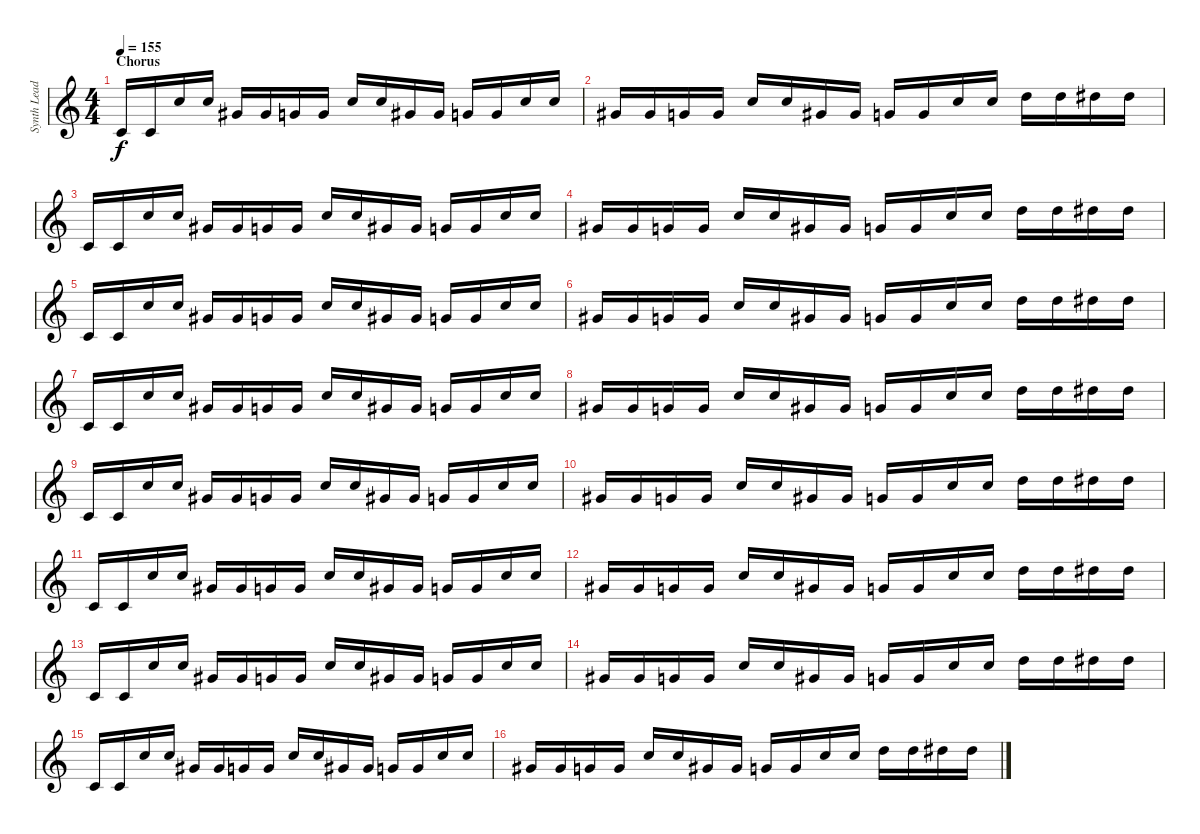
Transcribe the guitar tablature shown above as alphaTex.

\track ("Synth Lead" "Synth Lead") {instrument fx4atmosphere}
\staff {score}
\tuning (D4 A3 F3 C3 G2 C2) {hide}
\ts (4 4)
\section ("" "Chorus")
\tempo 155
\clef g2
\ks c
12.4.16{dy f} 12.4.16 19.3.16 19.3.16 20.4.16 20.4.16 19.4.16 19.4.16 19.3.16 19.3.16 20.4.16 20.4.16 19.4.16 19.4.16 19.3.16 19.3.16 |
20.4.16 20.4.16 19.4.16 19.4.16 19.3.16 19.3.16 20.4.16 20.4.16 19.4.16 19.4.16 19.3.16 19.3.16 21.3.16 21.3.16 22.3.16 22.3.16 |
12.4.16 12.4.16 19.3.16 19.3.16 20.4.16 20.4.16 19.4.16 19.4.16 19.3.16 19.3.16 20.4.16 20.4.16 19.4.16 19.4.16 19.3.16 19.3.16 |
20.4.16 20.4.16 19.4.16 19.4.16 19.3.16 19.3.16 20.4.16 20.4.16 19.4.16 19.4.16 19.3.16 19.3.16 21.3.16 21.3.16 22.3.16 22.3.16 |
12.4.16 12.4.16 19.3.16 19.3.16 20.4.16 20.4.16 19.4.16 19.4.16 19.3.16 19.3.16 20.4.16 20.4.16 19.4.16 19.4.16 19.3.16 19.3.16 |
20.4.16 20.4.16 19.4.16 19.4.16 19.3.16 19.3.16 20.4.16 20.4.16 19.4.16 19.4.16 19.3.16 19.3.16 21.3.16 21.3.16 22.3.16 22.3.16 |
12.4.16 12.4.16 19.3.16 19.3.16 20.4.16 20.4.16 19.4.16 19.4.16 19.3.16 19.3.16 20.4.16 20.4.16 19.4.16 19.4.16 19.3.16 19.3.16 |
20.4.16 20.4.16 19.4.16 19.4.16 19.3.16 19.3.16 20.4.16 20.4.16 19.4.16 19.4.16 19.3.16 19.3.16 21.3.16 21.3.16 22.3.16 22.3.16 |
12.4.16 12.4.16 19.3.16 19.3.16 20.4.16 20.4.16 19.4.16 19.4.16 19.3.16 19.3.16 20.4.16 20.4.16 19.4.16 19.4.16 19.3.16 19.3.16 |
20.4.16 20.4.16 19.4.16 19.4.16 19.3.16 19.3.16 20.4.16 20.4.16 19.4.16 19.4.16 19.3.16 19.3.16 21.3.16 21.3.16 22.3.16 22.3.16 |
12.4.16 12.4.16 19.3.16 19.3.16 20.4.16 20.4.16 19.4.16 19.4.16 19.3.16 19.3.16 20.4.16 20.4.16 19.4.16 19.4.16 19.3.16 19.3.16 |
20.4.16 20.4.16 19.4.16 19.4.16 19.3.16 19.3.16 20.4.16 20.4.16 19.4.16 19.4.16 19.3.16 19.3.16 21.3.16 21.3.16 22.3.16 22.3.16 |
12.4.16 12.4.16 19.3.16 19.3.16 20.4.16 20.4.16 19.4.16 19.4.16 19.3.16 19.3.16 20.4.16 20.4.16 19.4.16 19.4.16 19.3.16 19.3.16 |
20.4.16 20.4.16 19.4.16 19.4.16 19.3.16 19.3.16 20.4.16 20.4.16 19.4.16 19.4.16 19.3.16 19.3.16 21.3.16 21.3.16 22.3.16 22.3.16 |
12.4.16 12.4.16 19.3.16 19.3.16 20.4.16 20.4.16 19.4.16 19.4.16 19.3.16 19.3.16 20.4.16 20.4.16 19.4.16 19.4.16 19.3.16 19.3.16 |
20.4.16 20.4.16 19.4.16 19.4.16 19.3.16 19.3.16 20.4.16 20.4.16 19.4.16 19.4.16 19.3.16 19.3.16 21.3.16 21.3.16 22.3.16 22.3.16
